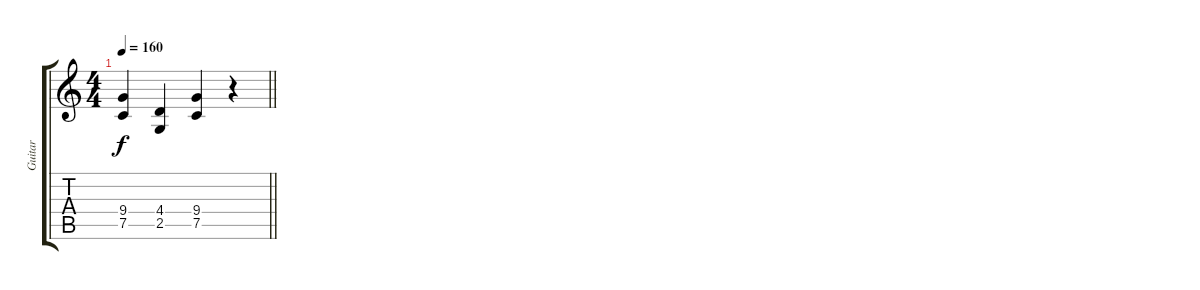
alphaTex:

\track ("Guitar" "Guitar") {instrument distortionguitar}
\staff {score tabs}
\tuning (C4 G3 Eb3 Bb2 F2 C2) {hide}
\ts (4 4)
\tempo 160
\clef g2
\barLineRight lightlight
\ks c
(9.4 7.5).4{dy f} (4.4 2.5).4 (9.4 7.5).4 r.4
